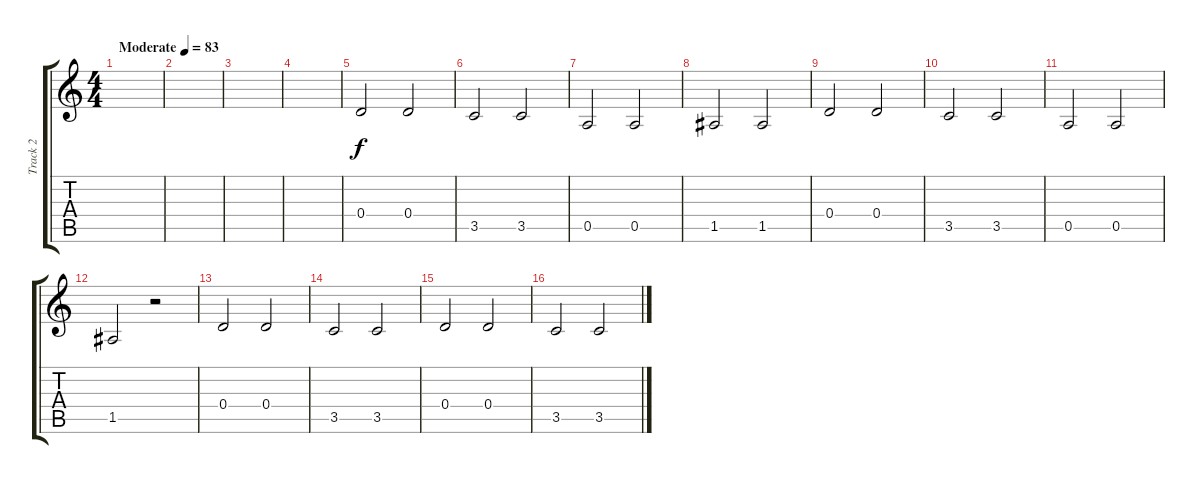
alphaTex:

\track ("Track 2" "Track 2") {instrument acousticbass}
\staff {score tabs}
\tuning (E4 B3 G3 D3 A2 E2) {hide}
\ts (4 4)
\tempo (83 "Moderate")
\clef g2
\ks c
|
|
|
|
0.4.2 0.4.2 |
3.5.2 3.5.2 |
0.5.2 0.5.2 |
1.5.2 1.5.2 |
0.4.2 0.4.2 |
3.5.2 3.5.2 |
0.5.2 0.5.2 |
1.5.2 r.2 |
0.4.2 0.4.2 |
3.5.2 3.5.2 |
0.4.2 0.4.2 |
3.5.2 3.5.2
